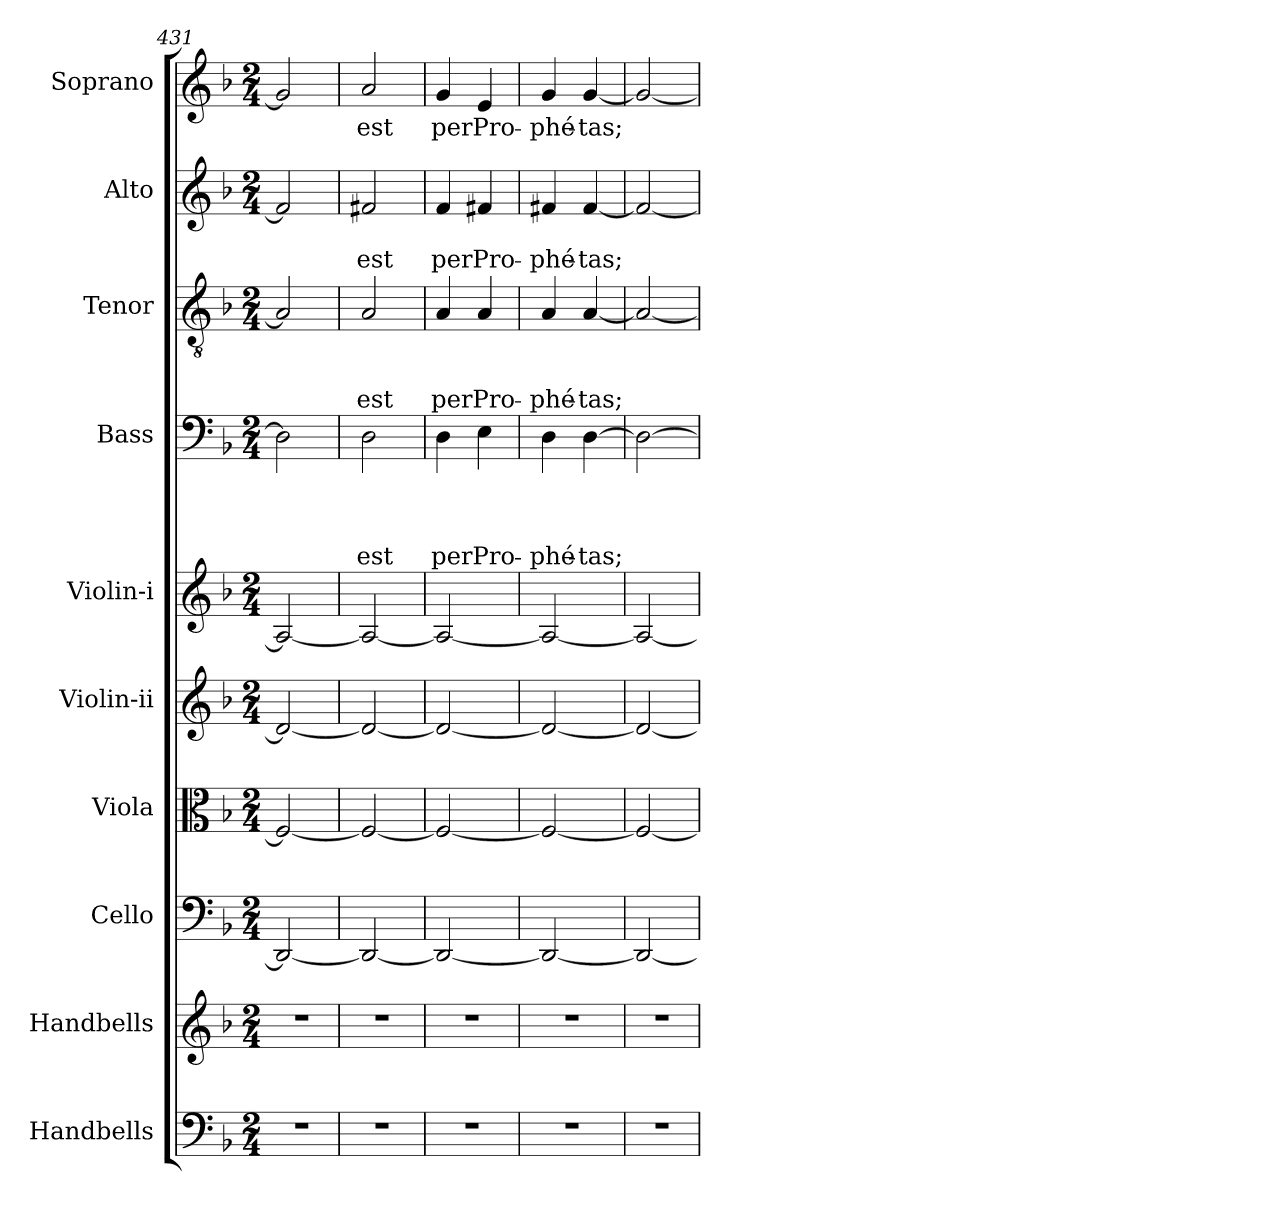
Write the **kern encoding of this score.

**kern	**kern	**kern	**kern	**kern	**kern	**kern	**text	**text	**text	**text	**kern	**text	**text	**text	**kern	**text	**text	**kern	**text
*part10	*part9	*part8	*part7	*part6	*part5	*part4	*part4	*part4	*part4	*part4	*part3	*part3	*part3	*part3	*part2	*part2	*part2	*part1	*part1
*staff10	*staff9	*staff8	*staff7	*staff6	*staff5	*staff4	*staff4	*staff4	*staff4	*staff4	*staff3	*staff3	*staff3	*staff3	*staff2	*staff2	*staff2	*staff1	*staff1
*I"Handbells	*I"Handbells	*I"Cello	*I"Viola	*I"Violin-ii	*I"Violin-i	*I"Bass	*	*	*	*	*I"Tenor	*	*	*	*I"Alto	*	*	*I"Soprano	*
*	*	*	*I'Vla.	*I'Vln.-ii	*I'Vln.-i	*I'B	*	*	*	*	*I'T	*	*	*	*I'A	*	*	*I'S	*
*clefF4	*clefG2	*clefF4	*clefC3	*clefG2	*clefG2	*clefF4	*	*	*	*	*clefGv2	*	*	*	*clefG2	*	*	*clefG2	*
*k[b-]	*k[b-]	*k[b-]	*k[b-]	*k[b-]	*k[b-]	*k[b-]	*	*	*	*	*k[b-]	*	*	*	*k[b-]	*	*	*k[b-]	*
*F:	*F:	*F:	*F:	*F:	*F:	*F:	*	*	*	*	*F:	*	*	*	*F:	*	*	*F:	*
*M2/4	*M2/4	*M2/4	*M2/4	*M2/4	*M2/4	*M2/4	*	*	*	*	*M2/4	*	*	*	*M2/4	*	*	*M2/4	*
=431	=431	=431	=431	=431	=431	=431	=431	=431	=431	=431	=431	=431	=431	=431	=431	=431	=431	=431	=431
!LO:N:vis=1	!LO:N:vis=1	!	!	!	!	!	!	!	!	!	!	!	!	!	!	!	!	!	!
2r	2r	2DD/_	2F#/_	2d/_	2A/_	2D\]	.	.	.	.	2A/]	.	.	.	2f#/]	.	.	2g/]	.
=432	=432	=432	=432	=432	=432	=432	=432	=432	=432	=432	=432	=432	=432	=432	=432	=432	=432	=432	=432
!LO:N:vis=1	!LO:N:vis=1	!	!	!	!	!	!	!	!	!LO:LY:b	!	!	!	!LO:LY:b	!	!	!LO:LY:b	!	!LO:LY:b
2r	2r	2DD/_	2F#/_	2d/_	2A/_	2D\	.	.	.	est	2A/	.	.	est	2f#X/	.	est	2a/	est
=433	=433	=433	=433	=433	=433	=433	=433	=433	=433	=433	=433	=433	=433	=433	=433	=433	=433	=433	=433
!LO:N:vis=1	!LO:N:vis=1	!	!	!	!	!	!	!	!	!LO:LY:b	!	!	!	!LO:LY:b	!	!	!LO:LY:b	!	!LO:LY:b
2r	2r	2DD/_	2F#/_	2d/_	2A/_	4D\	.	.	.	per	4A/	.	.	per	4f/	.	per	4g/	per
!	!	!	!	!	!	!	!	!	!	!LO:LY:b	!	!	!	!LO:LY:b	!	!	!LO:LY:b	!	!LO:LY:b
.	.	.	.	.	.	4E\	.	.	.	Pro-	4A/	.	.	Pro-	4f#X/	.	Pro-	4e/	Pro-
=434	=434	=434	=434	=434	=434	=434	=434	=434	=434	=434	=434	=434	=434	=434	=434	=434	=434	=434	=434
!LO:N:vis=1	!LO:N:vis=1	!	!	!	!	!	!	!	!	!LO:LY:b	!	!	!	!LO:LY:b	!	!	!LO:LY:b	!	!LO:LY:b
2r	2r	2DD/_	2F#/_	2d/_	2A/_	4D\	.	.	.	-phé-	4A/	.	.	-phé-	4f#X/	.	-phé-	4g/	-phé-
!	!	!	!	!	!	!	!	!	!	!LO:LY:b	!	!	!	!LO:LY:b	!	!	!LO:LY:b	!	!LO:LY:b
.	.	.	.	.	.	[>4D\	.	.	.	-tas;	[<4A/	.	.	-tas;	[<4f#/	.	-tas;	[<4g/	-tas;
=435	=435	=435	=435	=435	=435	=435	=435	=435	=435	=435	=435	=435	=435	=435	=435	=435	=435	=435	=435
!LO:N:vis=1	!LO:N:vis=1	!	!	!	!	!	!	!	!	!	!	!	!	!	!	!	!	!	!
2r	2r	2DD/_	2F#/_	2d/_	2A/_	2D\_	.	.	.	.	2A/_	.	.	.	2f#/_	.	.	2g/_	.
=	=	=	=	=	=	=	=	=	=	=	=	=	=	=	=	=	=	=	=
*-	*-	*-	*-	*-	*-	*-	*-	*-	*-	*-	*-	*-	*-	*-	*-	*-	*-	*-	*-
